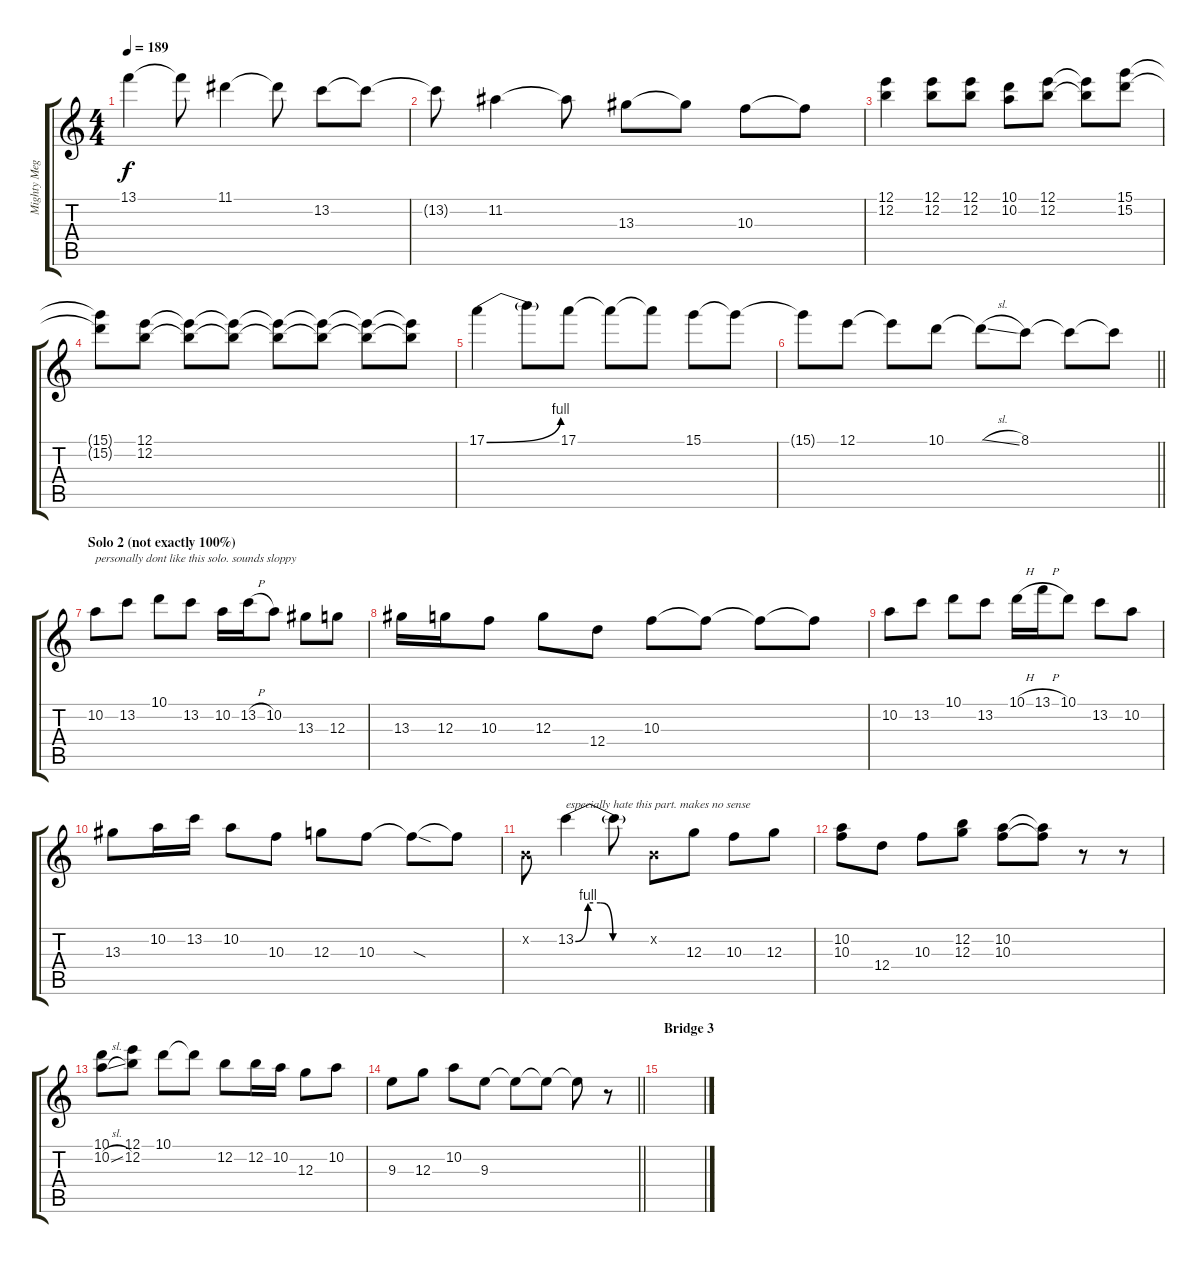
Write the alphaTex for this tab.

\track ("Mighty Megazord (Solo)" "Mighty Meg") {instrument distortionguitar}
\staff {score tabs}
\tuning (E4 B3 G3 D3 A2 E2) {hide}
\ts (4 4)
\tempo 189
\clef g2
\ks c
13.1.4{dy f} 13.1{t}.8 11.1.4 11.1{t}.8 13.2.8 13.2{t}.8 |
13.2{t}.8 11.2.4 11.2{t}.8 13.3.8 13.3{t}.8 10.3.8 10.3{t}.8 |
(12.1 12.2).4 (12.1 12.2).8 (12.1 12.2).8 (10.1 10.2).8 (12.1 12.2).8 (12.1{t} 12.2{t}).8 (15.1 15.2).8 |
(15.1{t} 15.2{t}).8 (12.1 12.2).8 (12.1{t} 12.2{t}).8 (12.1{t} 12.2{t}).8 (12.1{t} 12.2{t}).8 (12.1{t} 12.2{t}).8 (12.1{t} 12.2{t}).8 (12.1{t} 12.2{t}).8 |
17.1{be (bend 0 0 60 4)}.4 17.1{t}.8 17.1.8 17.1{t}.8 17.1{t}.8 15.1.8 15.1{t}.8 |
\barLineRight lightlight
15.1{t}.8 12.1.8 12.1{t}.8 10.1.8 10.1{sl t}.8 8.1.8 8.1{t}.8 8.1{t}.8 |
\section ("" "Solo 2 (not exactly 100%)")
10.2.8{txt "personally dont like this solo. sounds sloppy"} 13.2.8 10.1.8 13.2.8 10.2.16 13.2{h}.16 10.2.8 13.3.8 12.3.8 |
13.3.16 12.3.16 10.3.8 12.3.8 12.4.8 10.3.8 10.3{t}.8 10.3{t}.8 10.3{t}.8 |
10.2.8 13.2.8 10.1.8 13.2.8 10.1{h}.16 13.1{h}.16 10.1.8 13.2.8 10.2.8 |
13.3.8 10.2.16 13.2.16 10.2.8 10.3.8 12.3.8 10.3.8 10.3{sod t}.8 10.3{t}.8 |
0.2{x}.8 13.2{be (custom 0 0 10 4 20 4 30 0 60 0)}.4{txt "especially hate this part. makes no sense"} 13.2{t}.8 0.2{x}.8 12.3.8 10.3.8 12.3.8 |
(10.2 10.3).8 12.4.8 10.3.8 (12.2 12.3).8 (10.2 10.3).8 (10.2{t} 10.3{t}).8 r.8 r.8 |
(10.1 10.2{sl}).8 (12.1 12.2).8 10.1.8 10.1{t}.8 12.2.8 12.2.16 10.2.16 12.3.8 10.2.8 |
\barLineRight lightlight
9.3.8 12.3.8 10.2.8 9.3.8 9.3{t}.8 9.3{t}.8 9.3{t}.8 r.8 |
\section ("" "Bridge 3")
